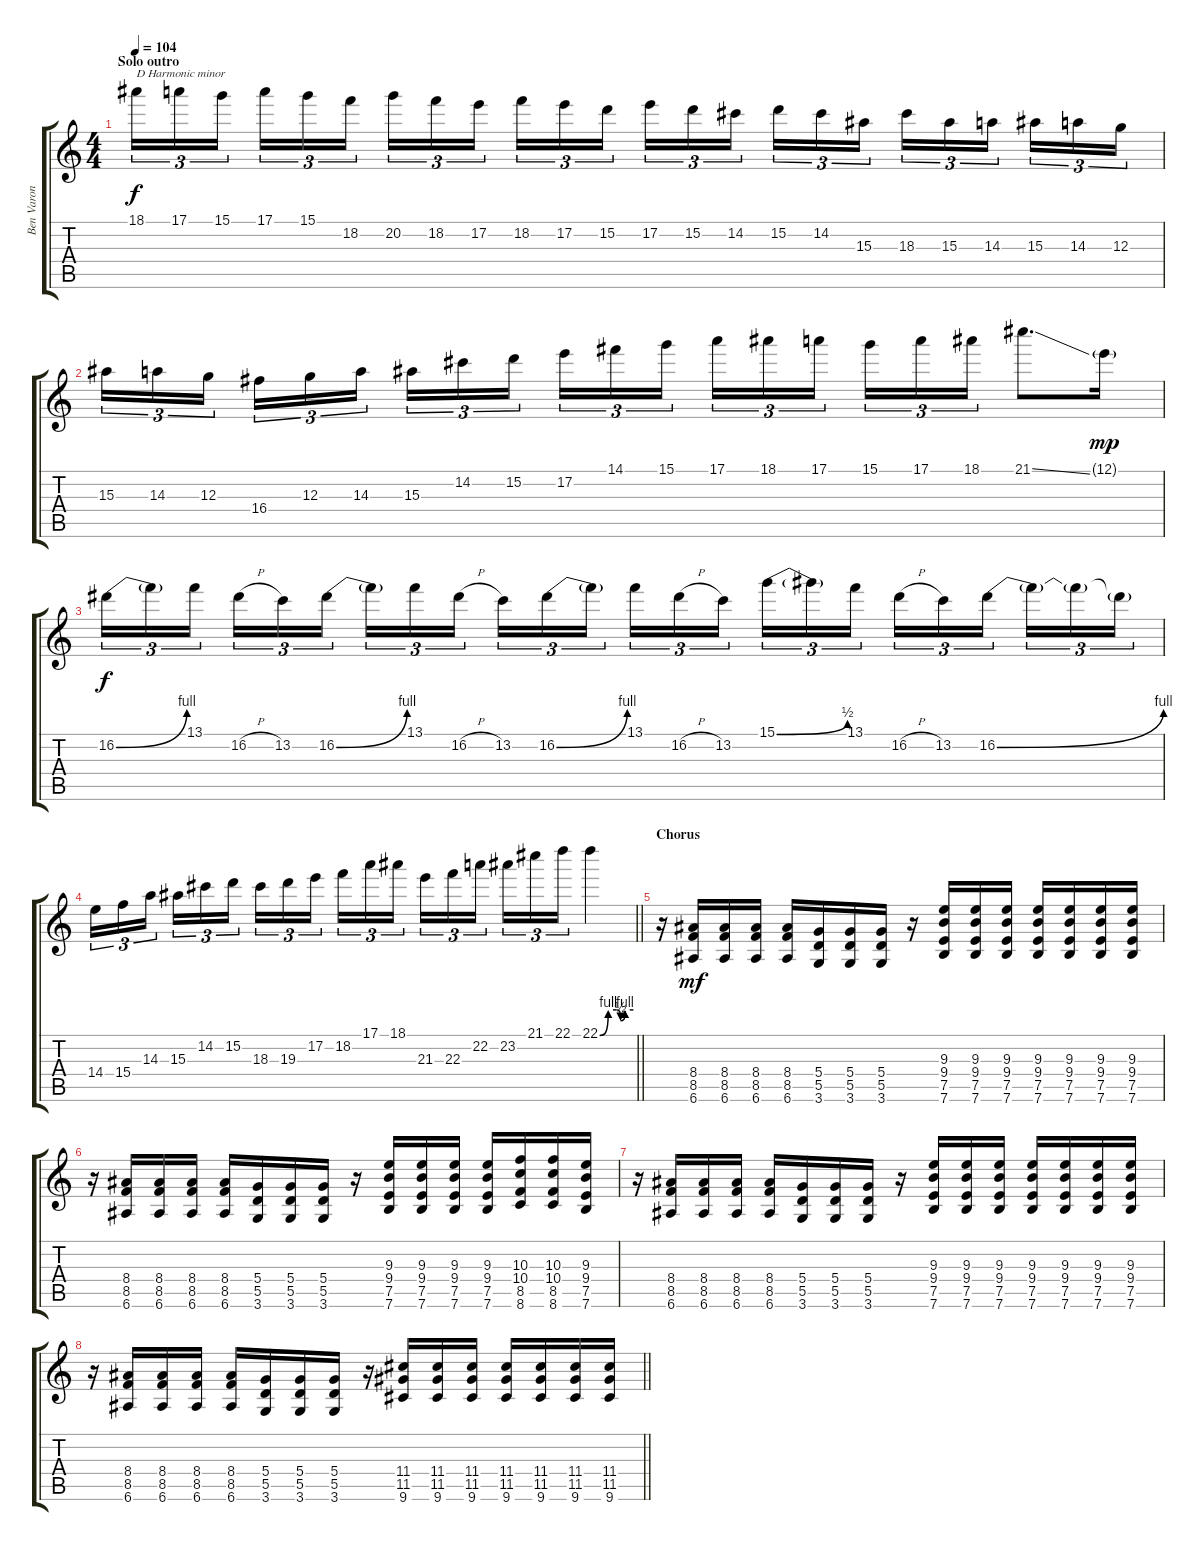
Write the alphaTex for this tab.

\track ("Ben Varon" "Ben Varon") {instrument distortionguitar}
\staff {score tabs}
\tuning (E4 B3 G3 D3 A2 E2) {hide}
\ts (4 4)
\section ("" "Solo outro")
\tempo 104
\clef g2
\ks c
18.1.16{tu (3 2) txt "D Harmonic minor" dy f} 17.1.16{tu (3 2)} 15.1.16{tu (3 2) beam splitsecondary} 17.1.16{tu (3 2)} 15.1.16{tu (3 2)} 18.2.16{tu (3 2)} 20.2.16{tu (3 2)} 18.2.16{tu (3 2)} 17.2.16{tu (3 2) beam splitsecondary} 18.2.16{tu (3 2)} 17.2.16{tu (3 2)} 15.2.16{tu (3 2)} 17.2.16{tu (3 2)} 15.2.16{tu (3 2)} 14.2.16{tu (3 2) beam splitsecondary} 15.2.16{tu (3 2)} 14.2.16{tu (3 2)} 15.3.16{tu (3 2)} 18.3.16{tu (3 2)} 15.3.16{tu (3 2)} 14.3.16{tu (3 2) beam splitsecondary} 15.3.16{tu (3 2)} 14.3.16{tu (3 2)} 12.3.16{tu (3 2)} |
15.3.16{tu (3 2)} 14.3.16{tu (3 2)} 12.3.16{tu (3 2) beam splitsecondary} 16.4.16{tu (3 2)} 12.3.16{tu (3 2)} 14.3.16{tu (3 2)} 15.3.16{tu (3 2)} 14.2.16{tu (3 2)} 15.2.16{tu (3 2) beam splitsecondary} 17.2.16{tu (3 2)} 14.1.16{tu (3 2)} 15.1.16{tu (3 2)} 17.1.16{tu (3 2)} 18.1.16{tu (3 2)} 17.1.16{tu (3 2) beam splitsecondary} 15.1.16{tu (3 2)} 17.1.16{tu (3 2)} 18.1.16{tu (3 2)} 21.1{ss}.8{d} 12.1{g}.16{dy mp} |
16.2{be (bend 0 0 60 4)}.16{tu (3 2) dy f} 16.2{t}.16{tu (3 2)} 13.1.16{tu (3 2) beam splitsecondary} 16.2{h}.16{tu (3 2)} 13.2.16{tu (3 2)} 16.2{be (bend 0 0 60 4)}.16{tu (3 2)} 16.2{t}.16{tu (3 2)} 13.1.16{tu (3 2)} 16.2{h}.16{tu (3 2) beam splitsecondary} 13.2.16{tu (3 2)} 16.2{be (bend 0 0 60 4)}.16{tu (3 2)} 16.2{t}.16{tu (3 2)} 13.1.16{tu (3 2)} 16.2{h}.16{tu (3 2)} 13.2.16{tu (3 2) beam splitsecondary} 15.1{be (bend 0 0 60 2)}.16{tu (3 2)} 15.1{t}.16{tu (3 2)} 13.1.16{tu (3 2)} 16.2{h}.16{tu (3 2)} 13.2.16{tu (3 2)} 16.2{be (bend 0 0 60 4)}.16{tu (3 2) beam splitsecondary} 16.2{t}.16{tu (3 2)} 16.2{t}.16{tu (3 2)} 16.2{t}.16{tu (3 2)} |
\barLineRight lightlight
14.4.16{tu (3 2)} 15.4.16{tu (3 2)} 14.3.16{tu (3 2) beam splitsecondary} 15.3.16{tu (3 2)} 14.2.16{tu (3 2)} 15.2.16{tu (3 2)} 18.3.16{tu (3 2)} 19.3.16{tu (3 2)} 17.2.16{tu (3 2) beam splitsecondary} 18.2.16{tu (3 2)} 17.1.16{tu (3 2)} 18.1.16{tu (3 2)} 21.3.16{tu (3 2)} 22.3.16{tu (3 2)} 22.2.16{tu (3 2) beam splitsecondary} 23.2.16{tu (3 2)} 21.1.16{tu (3 2)} 22.1.16{tu (3 2)} 22.1{be (custom 0 0 15 4 30 4 37 2 45 4 60 4)}.4 |
\section ("" "Chorus")
r.16{volume 12 balance 16} (8.4 8.5 6.6).16{dy mf} (8.4 8.5 6.6).16 (8.4 8.5 6.6).16 (8.4 8.5 6.6).16 (5.4 5.5 3.6).16 (5.4 5.5 3.6).16 (5.4 5.5 3.6).16 r.16 (9.3 9.4 7.5 7.6).16 (9.3 9.4 7.5 7.6).16 (9.3 9.4 7.5 7.6).16 (9.3 9.4 7.5 7.6).16 (9.3 9.4 7.5 7.6).16 (9.3 9.4 7.5 7.6).16 (9.3 9.4 7.5 7.6).16 |
r.16 (8.4 8.5 6.6).16 (8.4 8.5 6.6).16 (8.4 8.5 6.6).16 (8.4 8.5 6.6).16 (5.4 5.5 3.6).16 (5.4 5.5 3.6).16 (5.4 5.5 3.6).16 r.16 (9.3 9.4 7.5 7.6).16 (9.3 9.4 7.5 7.6).16 (9.3 9.4 7.5 7.6).16 (9.3 9.4 7.5 7.6).16 (10.3 10.4 8.5 8.6).16 (10.3 10.4 8.5 8.6).16 (9.3 9.4 7.5 7.6).16 |
r.16{volume 12} (8.4 8.5 6.6).16 (8.4 8.5 6.6).16 (8.4 8.5 6.6).16 (8.4 8.5 6.6).16 (5.4 5.5 3.6).16 (5.4 5.5 3.6).16 (5.4 5.5 3.6).16 r.16 (9.3 9.4 7.5 7.6).16 (9.3 9.4 7.5 7.6).16 (9.3 9.4 7.5 7.6).16 (9.3 9.4 7.5 7.6).16 (9.3 9.4 7.5 7.6).16 (9.3 9.4 7.5 7.6).16 (9.3 9.4 7.5 7.6).16 |
\barLineRight lightlight
r.16 (8.4 8.5 6.6).16 (8.4 8.5 6.6).16 (8.4 8.5 6.6).16 (8.4 8.5 6.6).16 (5.4 5.5 3.6).16 (5.4 5.5 3.6).16 (5.4 5.5 3.6).16 r.16 (11.4 11.5 9.6).16 (11.4 11.5 9.6).16 (11.4 11.5 9.6).16 (11.4 11.5 9.6).16 (11.4 11.5 9.6).16 (11.4 11.5 9.6).16 (11.4 11.5 9.6).16
